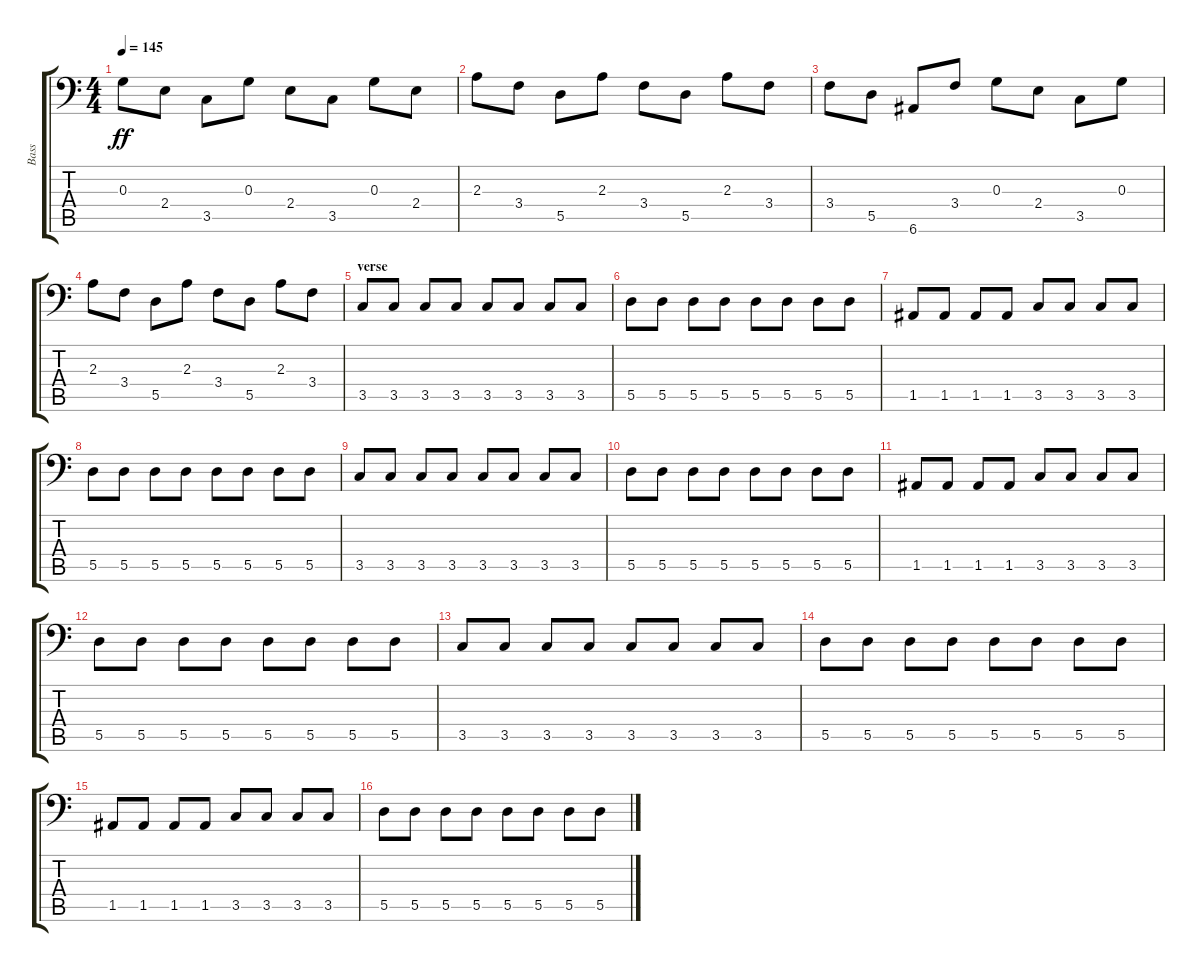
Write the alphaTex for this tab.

\track ("Bass" "Bass") {instrument electricbassfinger}
\staff {score tabs}
\tuning (E3 B2 G2 D2 A1 E1) {hide}
\ts (4 4)
\tempo 145
\clef f4
\ks c
0.3.8{dy ff} 2.4.8 3.5.8 0.3.8 2.4.8 3.5.8 0.3.8 2.4.8 |
2.3.8 3.4.8 5.5.8 2.3.8 3.4.8 5.5.8 2.3.8 3.4.8 |
3.4.8 5.5.8 6.6.8 3.4.8 0.3.8 2.4.8 3.5.8 0.3.8 |
2.3.8 3.4.8 5.5.8 2.3.8 3.4.8 5.5.8 2.3.8 3.4.8 |
\section ("" "verse")
3.5.8 3.5.8 3.5.8 3.5.8 3.5.8 3.5.8 3.5.8 3.5.8 |
5.5.8 5.5.8 5.5.8 5.5.8 5.5.8 5.5.8 5.5.8 5.5.8 |
1.5.8 1.5.8 1.5.8 1.5.8 3.5.8 3.5.8 3.5.8 3.5.8 |
5.5.8 5.5.8 5.5.8 5.5.8 5.5.8 5.5.8 5.5.8 5.5.8 |
3.5.8 3.5.8 3.5.8 3.5.8 3.5.8 3.5.8 3.5.8 3.5.8 |
5.5.8 5.5.8 5.5.8 5.5.8 5.5.8 5.5.8 5.5.8 5.5.8 |
1.5.8 1.5.8 1.5.8 1.5.8 3.5.8 3.5.8 3.5.8 3.5.8 |
5.5.8 5.5.8 5.5.8 5.5.8 5.5.8 5.5.8 5.5.8 5.5.8 |
3.5.8 3.5.8 3.5.8 3.5.8 3.5.8 3.5.8 3.5.8 3.5.8 |
5.5.8 5.5.8 5.5.8 5.5.8 5.5.8 5.5.8 5.5.8 5.5.8 |
1.5.8 1.5.8 1.5.8 1.5.8 3.5.8 3.5.8 3.5.8 3.5.8 |
5.5.8 5.5.8 5.5.8 5.5.8 5.5.8 5.5.8 5.5.8 5.5.8
